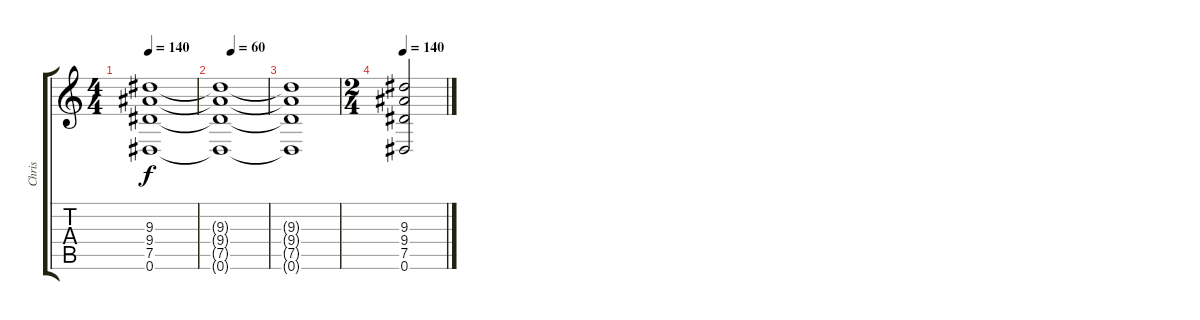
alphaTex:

\track ("Chris" "Chris") {instrument distortionguitar}
\staff {score tabs}
\tuning (Eb4 Bb3 Gb3 Db3 Ab2 Eb2) {hide}
\ts (4 4)
\tempo 140
\clef g2
\ks c
(9.3{t} 9.4{t} 7.5{t} 0.6{t}).1{dy f} |
\tempo (60 0.25)
(9.3{t} 9.4{t} 7.5{t} 0.6{t}).1 |
(9.3{t} 9.4{t} 7.5{t} 0.6{t}).1 |
\ts (2 4)
\tempo 140
(9.3 9.4 7.5 0.6).2
